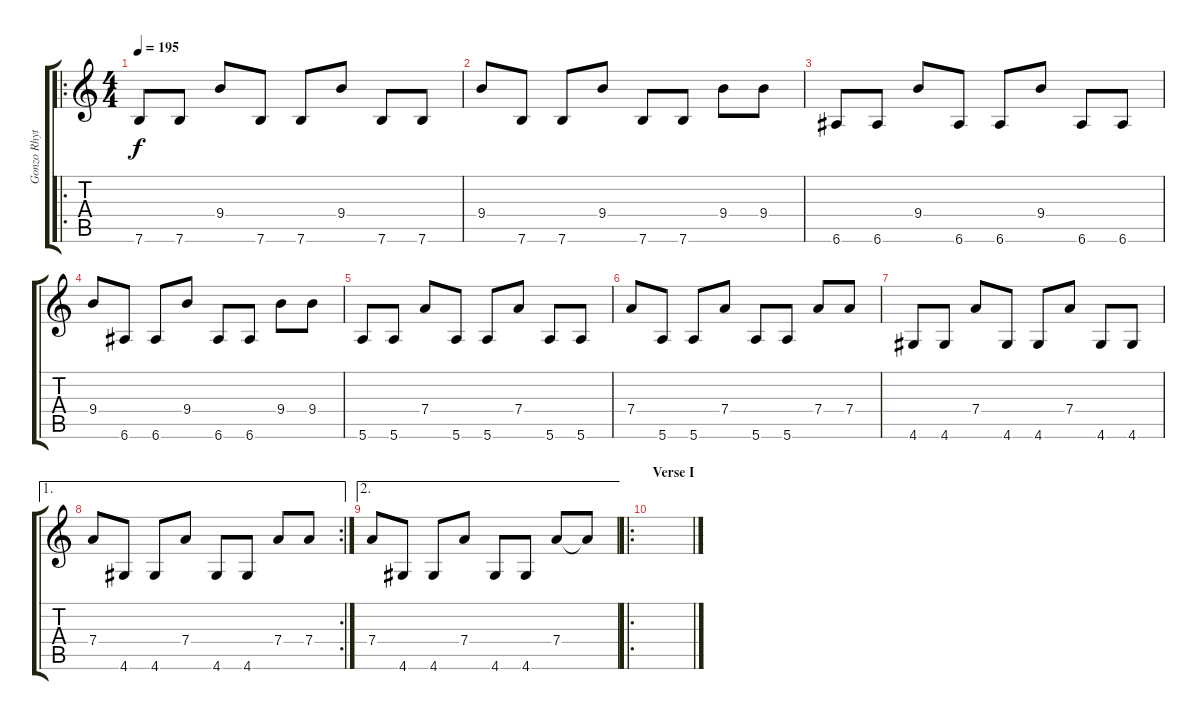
\track ("Gonzo Rhythm II" "Gonzo Rhyt") {instrument distortionguitar}
\staff {score tabs}
\tuning (E4 B3 G3 D3 A2 E2) {hide}
\ro
\ts (4 4)
\tempo 195
\clef g2
\ks c
7.6.8{dy f volume 14 balance 8} 7.6.8 9.4.8 7.6.8 7.6.8 9.4.8 7.6.8 7.6.8 |
9.4.8 7.6.8 7.6.8 9.4.8 7.6.8 7.6.8 9.4.8 9.4.8 |
6.6.8 6.6.8 9.4.8 6.6.8 6.6.8 9.4.8 6.6.8 6.6.8 |
9.4.8 6.6.8 6.6.8 9.4.8 6.6.8 6.6.8 9.4.8 9.4.8 |
5.6.8 5.6.8 7.4.8 5.6.8 5.6.8 7.4.8 5.6.8 5.6.8 |
7.4.8 5.6.8 5.6.8 7.4.8 5.6.8 5.6.8 7.4.8 7.4.8 |
4.6.8 4.6.8 7.4.8 4.6.8 4.6.8 7.4.8 4.6.8 4.6.8 |
\ae 1
\rc 2
7.4.8 4.6.8 4.6.8 7.4.8 4.6.8 4.6.8 7.4.8 7.4.8 |
\ae 2
7.4.8 4.6.8 4.6.8 7.4.8 4.6.8 4.6.8 7.4.8 7.4{t}.8 |
\ro
\section ("" "Verse I")
